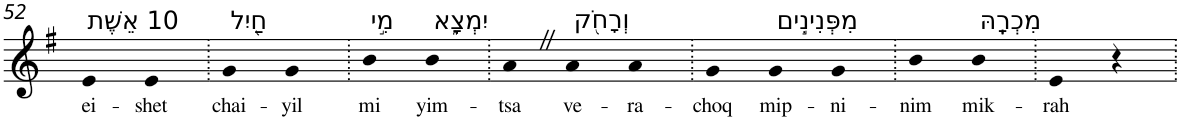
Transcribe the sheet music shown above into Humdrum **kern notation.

**kern	**text
*part1	*part1
*staff1	*staff1
*I"Piano	*
*I'Pno	*
!!LO:PB:g=z
*clefG2	*
*k[f#]	*
*G:	*
=52	=52
!LO:TX:a:t=10 אֵשֶׁת	!
!	!LO:LY:b
4e	ei-
!	!LO:LY:b
4e	-shet
=53.	=53.
!LO:TX:a:t=חַ֭יִל	!
!	!LO:LY:b
4g	chai-
!	!LO:LY:b
4g	-yil
=54.	=54.
!LO:TX:a:t=מִ֣י	!
!	!LO:LY:b
4b	mi
!LO:TX:a:t=יִמְצָ֑א	!
!	!LO:LY:b
4b	yim-
=55.	=55.
!	!LO:LY:b
4aZ	-tsa
!LO:TX:a:t=וְרָחֹ֖ק	!
!	!LO:LY:b
4a	ve-
!	!LO:LY:b
4a	-ra-
=56.	=56.
!	!LO:LY:b
4g	-choq
!LO:TX:a:t=מִפְּנִינִ֣ים	!
!	!LO:LY:b
4g	mip-
!	!LO:LY:b
4g	-ni-
=57.	=57.
!	!LO:LY:b
4b	-nim
!LO:TX:a:t=מִכְרָֽהּ	!
!	!LO:LY:b
4b	mik-
=58.	=58.
!	!LO:LY:b
4e	-rah
4r	.
=.	=.
*-	*-
